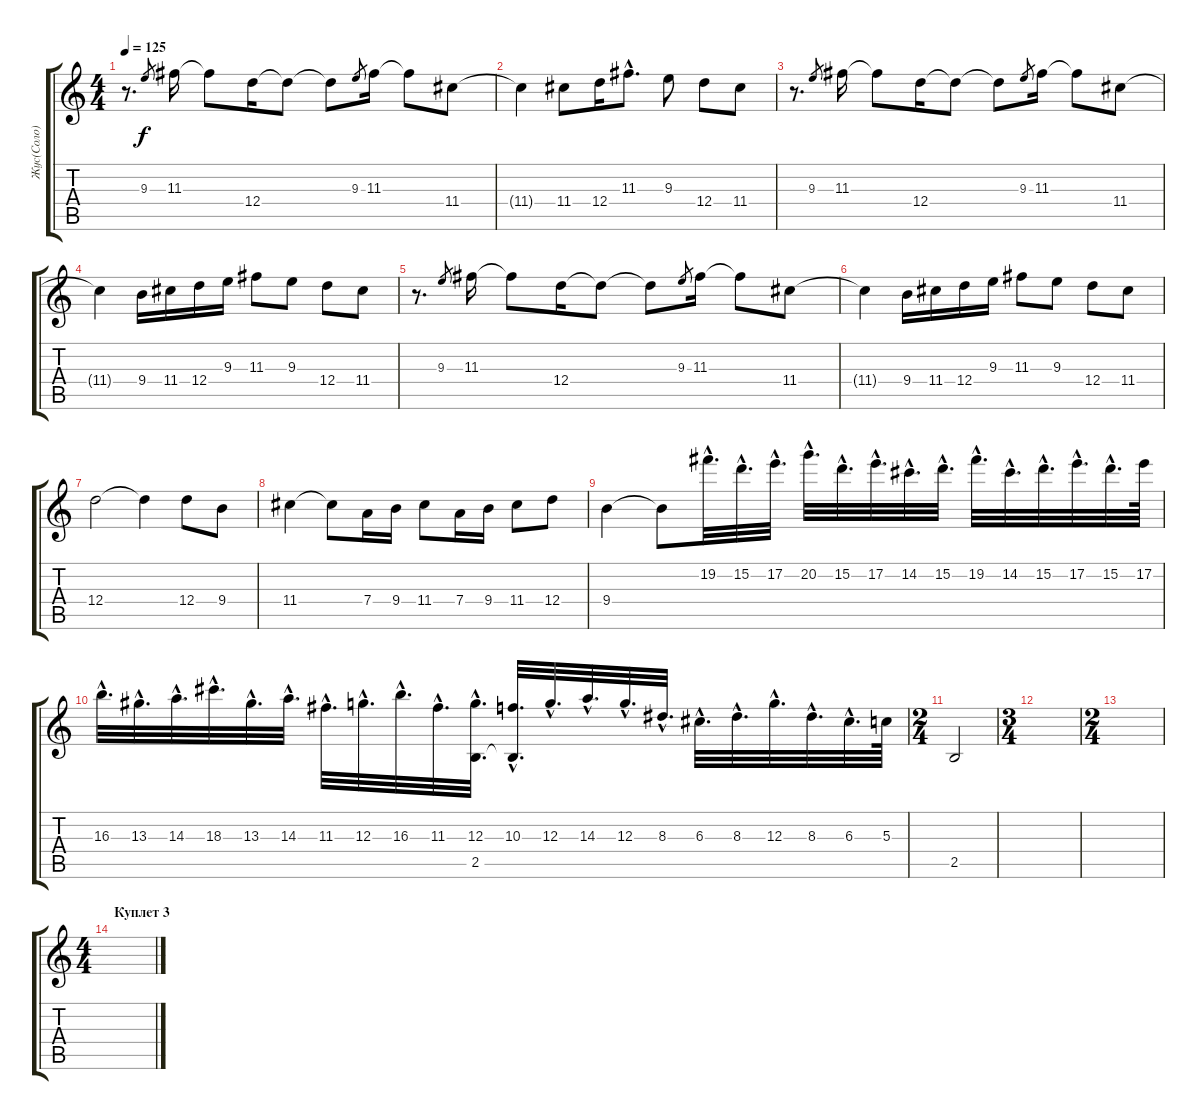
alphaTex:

\track ("Жус(Соло)" "Жус(Соло)") {instrument overdrivenguitar}
\staff {score tabs}
\tuning (E4 B3 G3 D3 A2 E2) {hide}
\ts (4 4)
\tempo 125
\clef g2
\ks c
r.8{d dy f} 9.3.8{gr} 11.3.16 11.3{t}.8 12.4.16 12.4{t}.8 12.4{t}.8 9.3.8{gr} 11.3.16 11.3{t}.8 11.4.8 |
11.4{t}.4 11.4.8 12.4.16 11.3{hac}.8{d} 9.3.8 12.4.8 11.4.8 |
r.8{d} 9.3.8{gr} 11.3.16 11.3{t}.8 12.4.16 12.4{t}.8 12.4{t}.8 9.3.8{gr} 11.3.16 11.3{t}.8 11.4.8 |
11.4{t}.4 9.4.16 11.4.16 12.4.16 9.3.16 11.3.8 9.3.8 12.4.8 11.4.8 |
r.8{d} 9.3.8{gr} 11.3.16 11.3{t}.8 12.4.16 12.4{t}.8 12.4{t}.8 9.3.8{gr} 11.3.16 11.3{t}.8 11.4.8 |
11.4{t}.4 9.4.16 11.4.16 12.4.16 9.3.16 11.3.8 9.3.8 12.4.8 11.4.8 |
12.4.2 12.4{t}.4 12.4.8 9.4.8 |
11.4.4 11.4{t}.8 7.4.16 9.4.16 11.4.8 7.4.16 9.4.16 11.4.8 12.4.8 |
9.4.4 9.4{t}.8 19.2{hac}.32{d} 15.2{hac}.32{d} 17.2{hac}.32{d} 20.2{hac}.32{d} 15.2{hac}.32{d} 17.2{hac}.32{d} 14.2{hac}.32{d} 15.2{hac}.32{d} 19.2{hac}.32{d} 14.2{hac}.32{d} 15.2{hac}.32{d} 17.2{hac}.32{d} 15.2{hac}.32{d} 17.2.64 |
16.3{hac}.32{d} 13.3{hac}.32{d} 14.3{hac}.32{d} 18.3{hac}.32{d} 13.3{hac}.32{d} 14.3{hac}.32{d} 11.3{hac}.32{d} 12.3{hac}.32{d} 16.3{hac}.32{d} 11.3{hac}.32{d} (12.3{hac} 2.5{hac}).32{d} (10.3{hac} 2.5{hac t}).32{d} 12.3{hac}.32{d} 14.3{hac}.32{d} 12.3{hac}.32{d} 8.3{hac}.32{d} 6.3{hac}.32{d} 8.3{hac}.32{d} 12.3{hac}.32{d} 8.3{hac}.32{d} 6.3{hac}.32{d} 5.3.64 |
\ts (2 4)
2.5.2 |
\ts (3 4)
|
\ts (2 4)
|
\ts (4 4)
\section ("" "Куплет 3")
